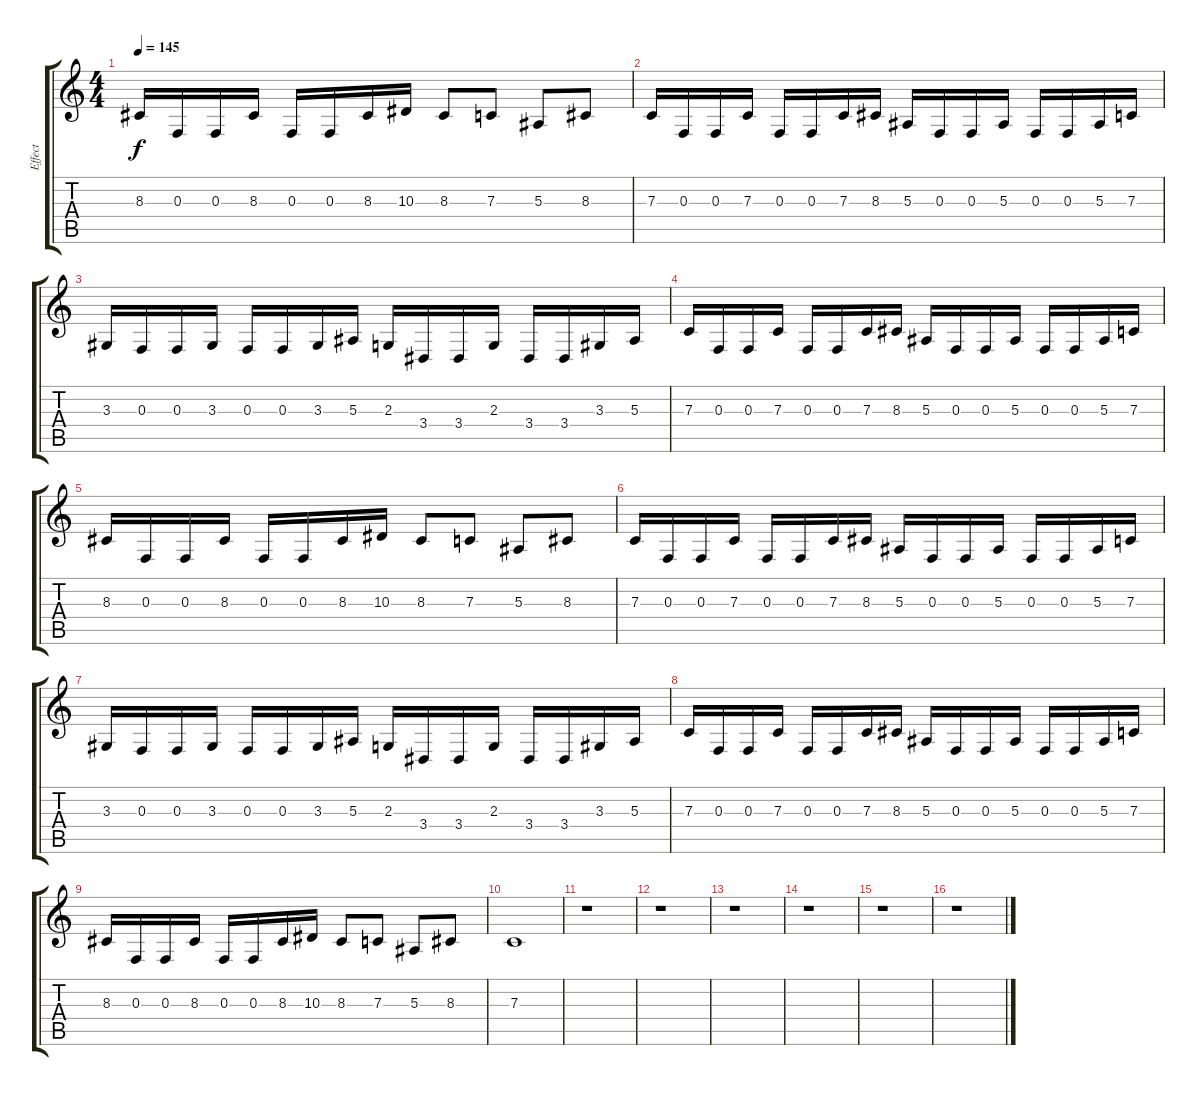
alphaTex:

\track ("Effect" "Effect") {instrument sitar}
\staff {score tabs}
\tuning (D4 A3 F3 C3 G2 D2) {hide}
\ts (4 4)
\tempo 145
\clef g2
\ks c
8.3.16{dy f} 0.3.16 0.3.16 8.3.16 0.3.16 0.3.16 8.3.16 10.3.16 8.3.8 7.3.8 5.3.8 8.3.8 |
7.3.16{instrument sitar} 0.3.16 0.3.16 7.3.16 0.3.16 0.3.16 7.3.16 8.3.16 5.3.16 0.3.16 0.3.16 5.3.16 0.3.16 0.3.16 5.3.16 7.3.16 |
3.3.16 0.3.16 0.3.16 3.3.16 0.3.16 0.3.16 3.3.16 5.3.16 2.3.16 3.4.16 3.4.16 2.3.16 3.4.16 3.4.16 3.3.16 5.3.16 |
7.3.16 0.3.16 0.3.16 7.3.16 0.3.16 0.3.16 7.3.16 8.3.16 5.3.16 0.3.16 0.3.16 5.3.16 0.3.16 0.3.16 5.3.16 7.3.16 |
8.3.16 0.3.16 0.3.16 8.3.16 0.3.16 0.3.16 8.3.16 10.3.16 8.3.8 7.3.8 5.3.8 8.3.8 |
7.3.16{instrument sitar} 0.3.16 0.3.16 7.3.16 0.3.16 0.3.16 7.3.16 8.3.16 5.3.16 0.3.16 0.3.16 5.3.16 0.3.16 0.3.16 5.3.16 7.3.16 |
3.3.16 0.3.16 0.3.16 3.3.16 0.3.16 0.3.16 3.3.16 5.3.16 2.3.16 3.4.16 3.4.16 2.3.16 3.4.16 3.4.16 3.3.16 5.3.16 |
7.3.16 0.3.16 0.3.16 7.3.16 0.3.16 0.3.16 7.3.16 8.3.16 5.3.16 0.3.16 0.3.16 5.3.16 0.3.16 0.3.16 5.3.16 7.3.16 |
8.3.16 0.3.16 0.3.16 8.3.16 0.3.16 0.3.16 8.3.16 10.3.16 8.3.8 7.3.8 5.3.8 8.3.8 |
7.3.1 |
r.1 |
r.1 |
r.1 |
r.1 |
r.1 |
r.1
